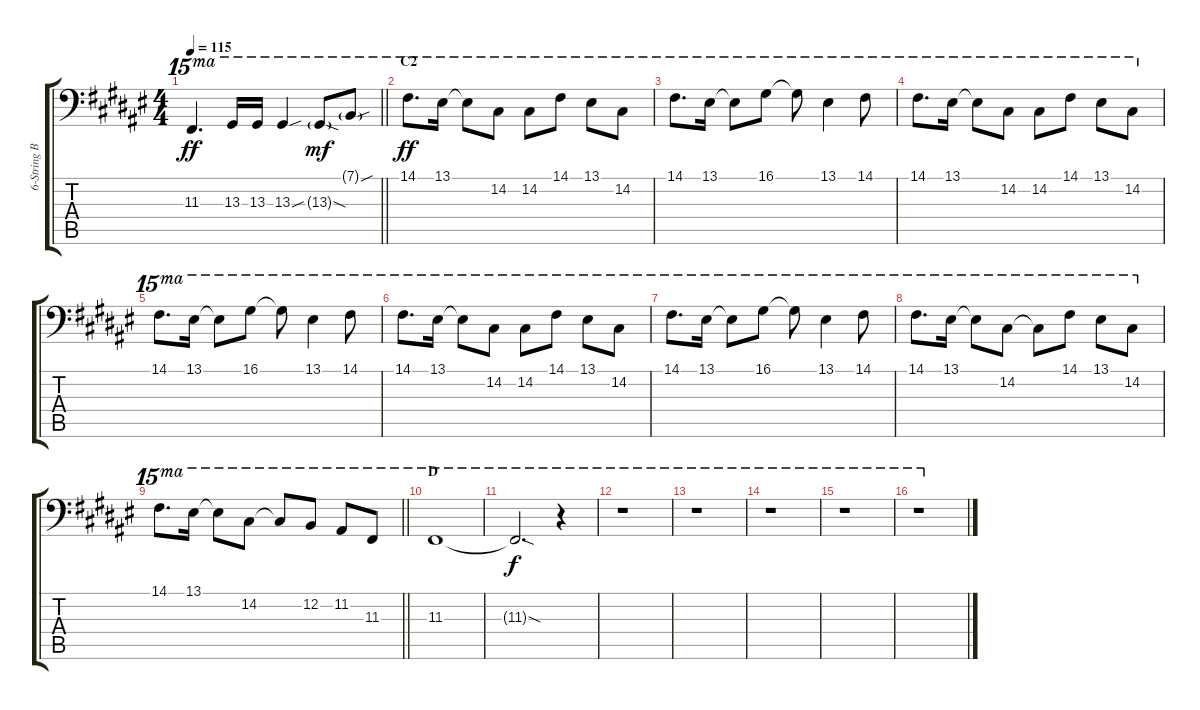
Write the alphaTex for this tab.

\track ("6-String Bass I" "6-String B") {instrument electricbasspick}
\staff {score tabs}
\tuning (E3 B2 G2 D2 A1 E1) {hide}
\ts (4 4)
\tempo 115
\clef f4
\barLineRight lightlight
\ks f#
11.3.4{d ot 15ma dy ff} 13.3.16{ot 15ma} 13.3.16{ot 15ma} 13.3{sou}.4{ot 15ma} 13.3{sod g}.8{ot 15ma dy mf} 7.1{sou g}.8{ot 15ma} |
\section ("" "C2")
14.1.8{d ot 15ma dy ff} 13.1.16{ot 15ma} 13.1{t}.8{ot 15ma} 14.2.8{ot 15ma} 14.2.8{ot 15ma} 14.1.8{ot 15ma} 13.1.8{ot 15ma} 14.2.8{ot 15ma} |
14.1.8{d ot 15ma} 13.1.16{ot 15ma} 13.1{t}.8{ot 15ma} 16.1.8{ot 15ma} 16.1{t}.8{ot 15ma} 13.1.4{ot 15ma} 14.1.8{ot 15ma} |
14.1.8{d ot 15ma} 13.1.16{ot 15ma} 13.1{t}.8{ot 15ma} 14.2.8{ot 15ma} 14.2.8{ot 15ma} 14.1.8{ot 15ma} 13.1.8{ot 15ma} 14.2.8{ot 15ma} |
14.1.8{d ot 15ma} 13.1.16{ot 15ma} 13.1{t}.8{ot 15ma} 16.1.8{ot 15ma} 16.1{t}.8{ot 15ma} 13.1.4{ot 15ma} 14.1.8{ot 15ma} |
14.1.8{d ot 15ma} 13.1.16{ot 15ma} 13.1{t}.8{ot 15ma} 14.2.8{ot 15ma} 14.2.8{ot 15ma} 14.1.8{ot 15ma} 13.1.8{ot 15ma} 14.2.8{ot 15ma} |
14.1.8{d ot 15ma} 13.1.16{ot 15ma} 13.1{t}.8{ot 15ma} 16.1.8{ot 15ma} 16.1{t}.8{ot 15ma} 13.1.4{ot 15ma} 14.1.8{ot 15ma} |
14.1.8{d ot 15ma} 13.1.16{ot 15ma} 13.1{t}.8{ot 15ma} 14.2.8{ot 15ma} 14.2{t}.8{ot 15ma} 14.1.8{ot 15ma} 13.1.8{ot 15ma} 14.2.8{ot 15ma} |
\barLineRight lightlight
14.1.8{d ot 15ma} 13.1.16{ot 15ma} 13.1{t}.8{ot 15ma} 14.2.8{ot 15ma} 14.2{t}.8{ot 15ma} 12.2.8{ot 15ma} 11.2.8{ot 15ma} 11.3.8{ot 15ma} |
\section ("" "D")
11.3.1{ot 15ma} |
11.3{sod t}.2{d ot 15ma dy f} r.4{ot 15ma} |
r.1{ot 15ma} |
r.1{ot 15ma} |
r.1{ot 15ma} |
r.1{ot 15ma} |
r.1{ot 15ma}
